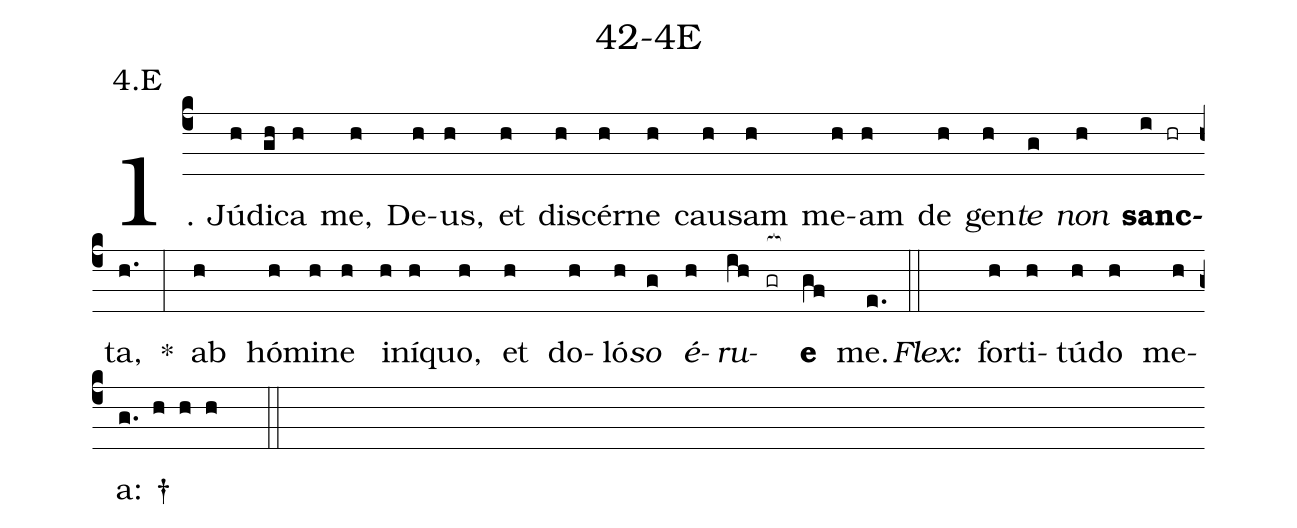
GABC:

name: 42-4E;
annotation: 4.E;
%%
(c4)1. Jú(h)di(gh)ca(h) me,(h) De(h)us,(h) et(h) di(h)scér(h)ne(h) cau(h)sam(h) me(h)am(h) de(h) gen(h)<i>te</i>(g) <i>non</i>(h) <b>sanc</b>(i hr)ta,(h.) *(:) ab(h) hó(h)mi(h)ne(h) in(h)í(h)quo,(h) et(h) do(h)ló(h)<i>so</i>(g) <i>é</i>(h)<i>ru</i>(ih gr[ocb:1{])<b>e</b>(gf[ocb:0}]) me.(e.) (::)
<i>Flex:</i>()  for(h)ti(h)tú(h)do(h) me(h)a: †(g. h h h  ::)
